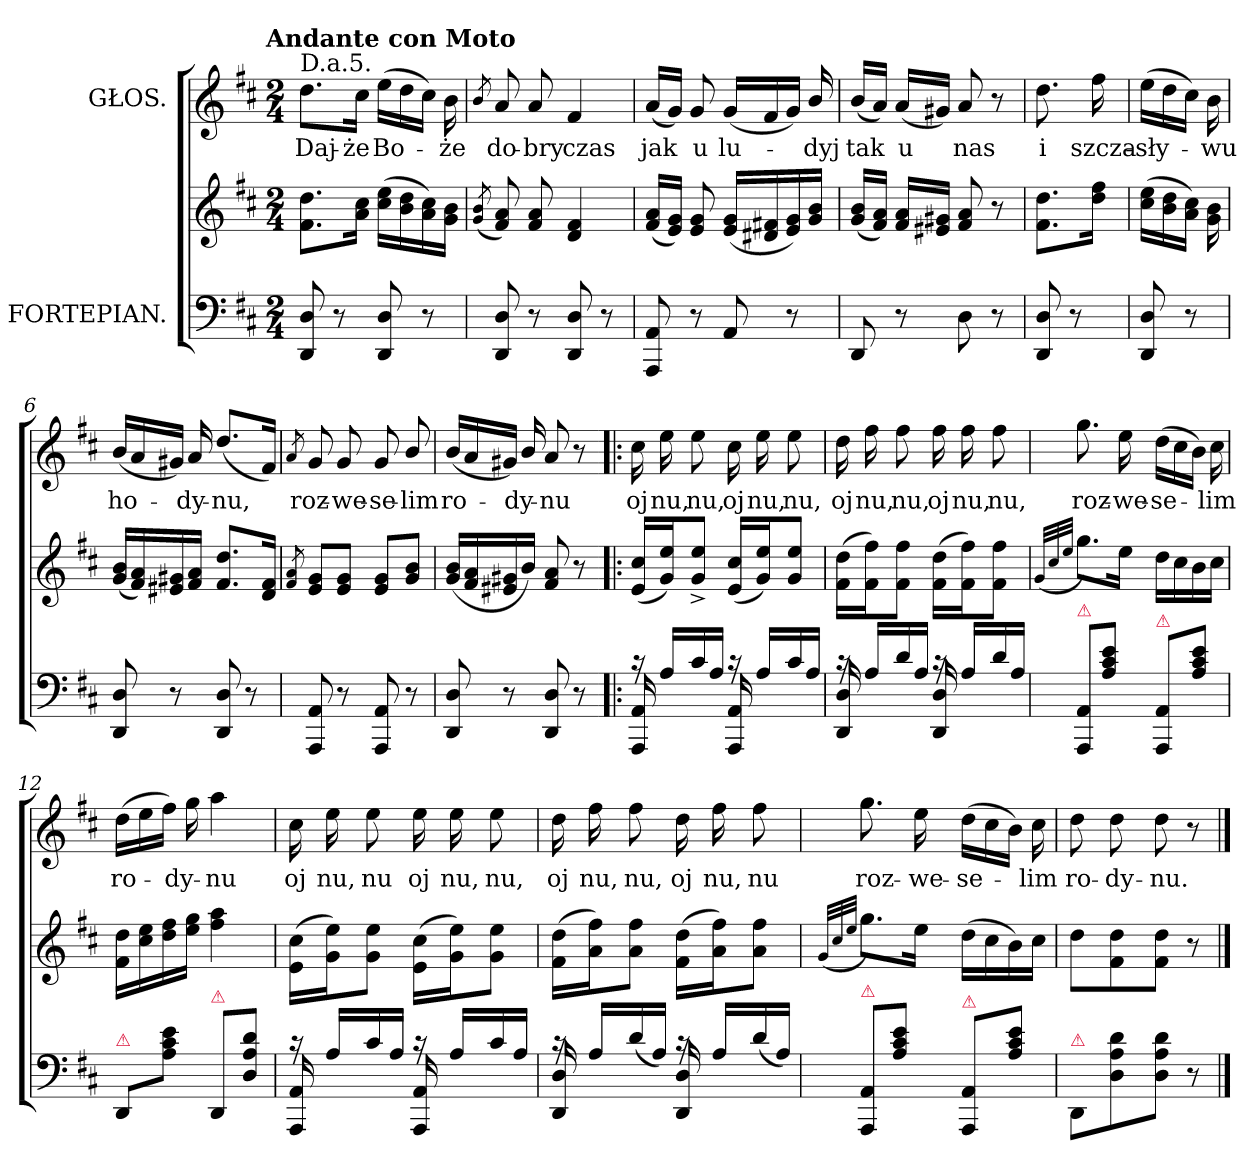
**kern	**kern	**kern	**text
*part2	*part2	*part1	*part1
*staff3	*staff2	*staff1	*staff1
*I"FORTEPIAN.	*	*I"GŁOS.	*
*clefF4	*clefG2	*clefG2	*
*k[f#c#]	*k[f#c#]	*k[f#c#]	*
*D:	*D:	*D:	*
!!LO:TX:omd:t=Andante con Moto
*M2/4	*M2/4	*M2/4	*
*MM72	*MM72	*MM72	*
=1	=1	=1	=1
!	!	!LO:TX:a:t=D.a.5.	!
8DD/ 8D/	8.f#\ 8.dd\L	8.dd\L	Daj-
8r	.	.	.
.	16a\ 16cc#\Jk	16cc#\Jk	-że
8DD/ 8D/	(16cc#\ 16ee\LL	(16ee\LL	Bo-
.	16b\ 16dd\	16dd\	.
8r	16a\ 16cc#\)	16cc#\JJ)	.
.	16g\ 16b\JJ	16b\	-że
=2	=2	=2	=2
.	(8qg/ 8qb/	8qb/	.
8DD/ 8D/	8f#/ 8a/)	8a/	do-
8r	8f#/ 8a/	8a/	-bry
8DD/ 8D/	4d/ 4f#/	4f#/	czas
8r	.	.	.
=3	=3	=3	=3
8AAA/ 8AA/	(16f#/ 16a/LL	(16a/LL	jak
.	16e/ 16g/JJ)	16g/JJ)	.
8r	8e/ 8g/	8g/	u
8AA/	(16e/ 16g/LL	(16g/LL	lu-
.	16d#X/ 16f#X/	16f#/	.
8r	16e/ 16g/)	16g/JJ)	.
.	16g/ 16b/JJ	16b/	-dyj
=4	=4	=4	=4
8DD/	(16g/ 16b/LL	(16b\LL	tak
.	16f#/ 16a/JJ)	16a/JJ)	.
8r	16f#/ 16a/LL	(16a/LL	u
.	16e#X/ 16g#X/JJ	16g#X/JJ)	.
8D\	8f#/ 8a/	8a/	nas
8r	8r	8r	.
=5	=5	=5	=5
8DD/ 8D/	8.f#\ 8.dd\L	8.dd\	i
8r	.	.	.
.	16dd\ 16ff#\Jk	16ff#\	szcza-
=	=	=	=
8DD/ 8D/	(16cc#\ 16ee\LL	(16ee\LL	-sły-
.	16b\ 16dd\	16dd\	.
8r	16a/ 16cc#/JJ)	16cc#\JJ)	.
.	16g\ 16b\	16b\	-wu
=6	=6	=6	=6
8DD/ 8D/	(16g/ 16b/LL	(16b\LL	ho-
.	16f#/ 16a/)	16a/	.
8r	16e#X/ 16g#X/	16g#X/JJ)	.
.	16f#/ 16a/JJ	16a/	-dy-
8DD/ 8D/	8.f#/ 8.dd/L	(8.dd/L	-nu,
8r	.	.	.
.	16d/ 16f#/Jk	16f#/Jk)	.
=7	=7	=7	=7
.	8qf#/ 8qa/	8qa/	.
8AAA/ 8AA/	8e/ 8g/L	8g/	roz-
8r	8e/ 8g/J	8g/	-we-
8AAA/ 8AA/	8e/ 8g/L	8g/	-se-
8r	8g/ 8b/J	8b/	-lim
=8	=8	=8	=8
8DD/ 8D/	(16g/ 16b/LL	(16b\LL	ro-
.	16f#/ 16a/	16a/	.
8r	16e#X/ 16g#X/	16g#X/JJ)	.
.	16b\JJ)	16b/	-dy-
8DD/ 8D/	8f#/ 8a/	8a/	-nu
8r	8r	8r	.
=9!|:	=9!|:	=9!|:	=9!|:
*^	*	*	*
16r	16AAA/ 16AA/	(16e/ 16cc#/LL	16cc#\	oj
16A/LL	16ryy	16g/ 16ee/J)	16ee\	nu,
16c#/	8ryy	8g^/ 8ee^/J	8ee\	nu,
16A/JJ	.	.	.	.
16r	16AAA/ 16AA/	(16e/ 16cc#/LL	16cc#\	oj
16A/LL	16ryy	16g/ 16ee/J)	16ee\	nu,
16c#/	8ryy	8g/ 8ee/J	8ee\	nu,
16A/JJ	.	.	.	.
=10	=10	=10	=10	=10
16r	16DD/ 16D/	(16f#\ 16dd\LL	16dd\	oj
16A/LL	16ryy	16f#\ 16ff#\J)	16ff#\	nu,
16d/	8ryy	8f#\ 8ff#\J	8ff#\	nu,
16A/JJ	.	.	.	.
16r	16DD/ 16D/	(16f#\ 16dd\LL	16ff#\	oj
16A/LL	16ryy	16f#\ 16ff#\J)	16ff#\	nu,
16d/	8ryy	8f#\ 8ff#\J	8ff#\	nu,
16A/JJ	.	.	.	.
*v	*v	*	*	*
=11	=11	=11	=11
.	(32qg/LLL	.	.
.	32qcc#/	.	.
.	32qee/JJJ	.	.
!LO:TX:a:color=crimson:t=⚠	!	!	!
8AAA/ 8AA/L	8.gg\L)	8.gg\	roz-
8A\ 8c#\ 8e\J	.	.	.
.	16ee\Jk	16ee\	-we-
!LO:TX:a:color=crimson:t=⚠	!	!	!
8AAA/ 8AA/L	16dd\LL	(16dd\LL	-se-
.	16cc#\	16cc#\	.
8A\ 8c#\ 8e\J	16b\	16b\JJ)	.
.	16cc#\JJ	16cc#\	-lim
=12	=12	=12	=12
!LO:TX:a:color=crimson:t=⚠	!	!	!
8DD/L	16f#/ 16dd/LL	(16dd\LL	ro-
.	16cc#\ 16ee\	16ee\	.
8A\ 8c#\ 8e\J	16dd\ 16ff#\	16ff#\JJ)	.
.	16ee\ 16gg\JJ	16gg\	-dy-
!LO:TX:a:color=crimson:t=⚠	!	!	!
8DD/L	4ff#\ 4aa\	4aa\	-nu
8D\ 8A\ 8d\J	.	.	.
=13	=13	=13	=13
*^	*	*	*
16r	16AAA/ 16AA/	(16e\ 16cc#\LL	16cc#\	oj
16A/LL	16ryy	16g\ 16ee\J)	16ee\	nu,
16c#/	8ryy	8g\ 8ee\J	8ee\	nu
16A/JJ	.	.	.	.
16r	16AAA/ 16AA/	(16e\ 16cc#\LL	16ee\	oj
16A/LL	16ryy	16g\ 16ee\J)	16ee\	nu,
16c#/	8ryy	8g\ 8ee\J	8ee\	nu,
16A/JJ	.	.	.	.
=14	=14	=14	=14	=14
16r	16DD/ 16D/	(16f#\ 16dd\LL	16dd\	oj
16A/LL	16ryy	16a\ 16ff#\J)	16ff#\	nu,
(16d/	8ryy	8a\ 8ff#\J	8ff#\	nu,
16A/JJ)	.	.	.	.
16r	16DD/ 16D/	(16f#\ 16dd\LL	16dd\	oj
16A/LL	16ryy	16a\ 16ff#\J)	16ff#\	nu,
(16d/	8ryy	8a\ 8ff#\J	8ff#\	nu
16A/JJ)	.	.	.	.
*v	*v	*	*	*
=15	=15	=15	=15
.	(32qg/LLL	.	.
.	32qcc#/	.	.
.	32qee/JJJ	.	.
!LO:TX:a:color=crimson:t=⚠	!	!	!
8AAA/ 8AA/L	8.gg\L)	8.gg\	roz-
8A\ 8c#\ 8e\J	.	.	.
.	16ee\Jk	16ee\	-we-
!LO:TX:a:color=crimson:t=⚠	!	!	!
8AAA/ 8AA/L	(16dd\LL	(16dd\LL	-se-
.	16cc#\	16cc#\	.
8A\ 8c#\ 8e\J	16b\)	16b\JJ)	.
.	16cc#\JJ	16cc#\	-lim
=16	=16	=16	=16
!LO:TX:a:color=crimson:t=⚠	!	!	!
8DD/L	8dd\L	8dd\	ro-
8D\ 8A\ 8d\	8f#\ 8dd\	8dd\	-dy-
8D\ 8A\ 8d\J	8f#\ 8dd\J	8dd\	-nu.
8r	8r	8r	.
==	==	==	==
*-	*-	*-	*-
